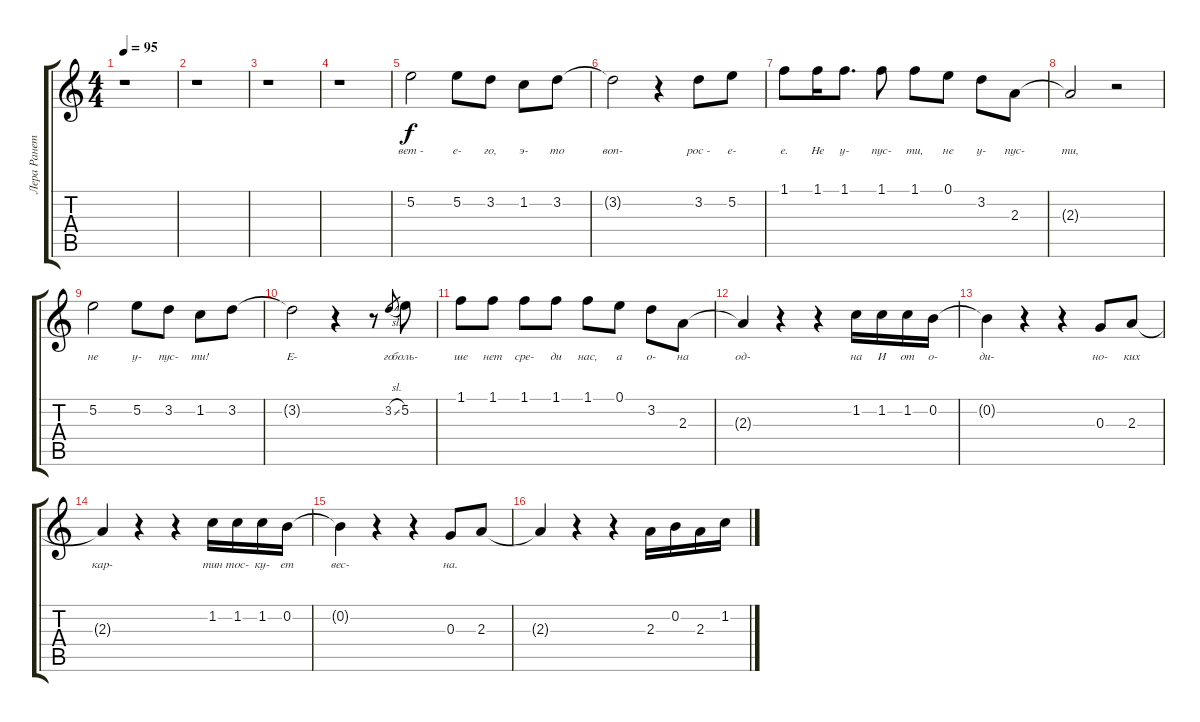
\track ("Лера Ранетка" "Лера Ранет") {instrument acousticguitarsteel}
\staff {score tabs}
\tuning (E4 B3 G3 D3 A2 E2) {hide}
\ts (4 4)
\tempo 95
\clef g2
\ks c
r.1{dy f} |
r.1 |
r.1 |
r.1 |
5.2.2{lyrics (0 "вет -") lyrics (1 "") lyrics (2 "") lyrics (3 "") lyrics (4 "")} 5.2.8{lyrics (0 "е-") lyrics (1 "") lyrics (2 "") lyrics (3 "") lyrics (4 "")} 3.2.8{lyrics (0 "го,") lyrics (1 "") lyrics (2 "") lyrics (3 "") lyrics (4 "")} 1.2.8{lyrics (0 "э-") lyrics (1 "") lyrics (2 "") lyrics (3 "") lyrics (4 "")} 3.2.8{lyrics (0 "то") lyrics (1 "") lyrics (2 "") lyrics (3 "") lyrics (4 "")} |
3.2{t}.2{lyrics (0 "воп-") lyrics (1 "") lyrics (2 "") lyrics (3 "") lyrics (4 "")} r.4 3.2.8{lyrics (0 "рос -") lyrics (1 "") lyrics (2 "") lyrics (3 "") lyrics (4 "")} 5.2.8{lyrics (0 "е-") lyrics (1 "") lyrics (2 "") lyrics (3 "") lyrics (4 "")} |
1.1.8{lyrics (0 "е.") lyrics (1 "") lyrics (2 "") lyrics (3 "") lyrics (4 "")} 1.1.16{lyrics (0 "Не") lyrics (1 "") lyrics (2 "") lyrics (3 "") lyrics (4 "")} 1.1.8{d lyrics (0 "у-") lyrics (1 "") lyrics (2 "") lyrics (3 "") lyrics (4 "")} 1.1.8{lyrics (0 "пус-") lyrics (1 "") lyrics (2 "") lyrics (3 "") lyrics (4 "")} 1.1.8{lyrics (0 "ти,") lyrics (1 "") lyrics (2 "") lyrics (3 "") lyrics (4 "")} 0.1.8{lyrics (0 "не") lyrics (1 "") lyrics (2 "") lyrics (3 "") lyrics (4 "")} 3.2.8{lyrics (0 "у-") lyrics (1 "") lyrics (2 "") lyrics (3 "") lyrics (4 "")} 2.3.8{lyrics (0 "пус-") lyrics (1 "") lyrics (2 "") lyrics (3 "") lyrics (4 "")} |
2.3{t}.2{lyrics (0 "ти,") lyrics (1 "") lyrics (2 "") lyrics (3 "") lyrics (4 "")} r.2 |
5.2.2{lyrics (0 "не") lyrics (1 "") lyrics (2 "") lyrics (3 "") lyrics (4 "")} 5.2.8{lyrics (0 "у-") lyrics (1 "") lyrics (2 "") lyrics (3 "") lyrics (4 "")} 3.2.8{lyrics (0 "пус-") lyrics (1 "") lyrics (2 "") lyrics (3 "") lyrics (4 "")} 1.2.8{lyrics (0 "ти!") lyrics (1 "") lyrics (2 "") lyrics (3 "") lyrics (4 "")} 3.2.8{lyrics (0 "") lyrics (1 "") lyrics (2 "") lyrics (3 "") lyrics (4 "")} |
3.2{t}.2{lyrics (0 "Е-") lyrics (1 "") lyrics (2 "") lyrics (3 "") lyrics (4 "")} r.4 r.8 3.2{sl}.8{lyrics (0 "го") lyrics (1 "") lyrics (2 "") lyrics (3 "") lyrics (4 "") gr} 5.2.8{lyrics (0 "боль-") lyrics (1 "") lyrics (2 "") lyrics (3 "") lyrics (4 "")} |
1.1.8{lyrics (0 "ше") lyrics (1 "") lyrics (2 "") lyrics (3 "") lyrics (4 "")} 1.1.8{lyrics (0 "нет") lyrics (1 "") lyrics (2 "") lyrics (3 "") lyrics (4 "")} 1.1.8{lyrics (0 "сре-") lyrics (1 "") lyrics (2 "") lyrics (3 "") lyrics (4 "")} 1.1.8{lyrics (0 "ди") lyrics (1 "") lyrics (2 "") lyrics (3 "") lyrics (4 "")} 1.1.8{lyrics (0 "нас,") lyrics (1 "") lyrics (2 "") lyrics (3 "") lyrics (4 "")} 0.1.8{lyrics (0 "а") lyrics (1 "") lyrics (2 "") lyrics (3 "") lyrics (4 "")} 3.2.8{lyrics (0 "о-") lyrics (1 "") lyrics (2 "") lyrics (3 "") lyrics (4 "")} 2.3.8{lyrics (0 "на") lyrics (1 "") lyrics (2 "") lyrics (3 "") lyrics (4 "")} |
2.3{t}.4{lyrics (0 "од-") lyrics (1 "") lyrics (2 "") lyrics (3 "") lyrics (4 "")} r.4 r.4 1.2.16{lyrics (0 "на") lyrics (1 "") lyrics (2 "") lyrics (3 "") lyrics (4 "")} 1.2.16{lyrics (0 "И") lyrics (1 "") lyrics (2 "") lyrics (3 "") lyrics (4 "")} 1.2.16{lyrics (0 "от") lyrics (1 "") lyrics (2 "") lyrics (3 "") lyrics (4 "")} 0.2.16{lyrics (0 "о-") lyrics (1 "") lyrics (2 "") lyrics (3 "") lyrics (4 "")} |
0.2{t}.4{lyrics (0 "ди-") lyrics (1 "") lyrics (2 "") lyrics (3 "") lyrics (4 "")} r.4 r.4 0.3.8{lyrics (0 "но-") lyrics (1 "") lyrics (2 "") lyrics (3 "") lyrics (4 "")} 2.3.8{lyrics (0 "ких") lyrics (1 "") lyrics (2 "") lyrics (3 "") lyrics (4 "")} |
2.3{t}.4{lyrics (0 "кар-") lyrics (1 "") lyrics (2 "") lyrics (3 "") lyrics (4 "")} r.4 r.4 1.2.16{lyrics (0 "тин") lyrics (1 "") lyrics (2 "") lyrics (3 "") lyrics (4 "")} 1.2.16{lyrics (0 "тос-") lyrics (1 "") lyrics (2 "") lyrics (3 "") lyrics (4 "")} 1.2.16{lyrics (0 "ку-") lyrics (1 "") lyrics (2 "") lyrics (3 "") lyrics (4 "")} 0.2.16{lyrics (0 "ет") lyrics (1 "") lyrics (2 "") lyrics (3 "") lyrics (4 "")} |
0.2{t}.4{lyrics (0 "вес-") lyrics (1 "") lyrics (2 "") lyrics (3 "") lyrics (4 "")} r.4 r.4 0.3.8{lyrics (0 "на.") lyrics (1 "") lyrics (2 "") lyrics (3 "") lyrics (4 "")} 2.3.8 |
2.3{t}.4 r.4 r.4 2.3.16 0.2.16 2.3.16 1.2.16
